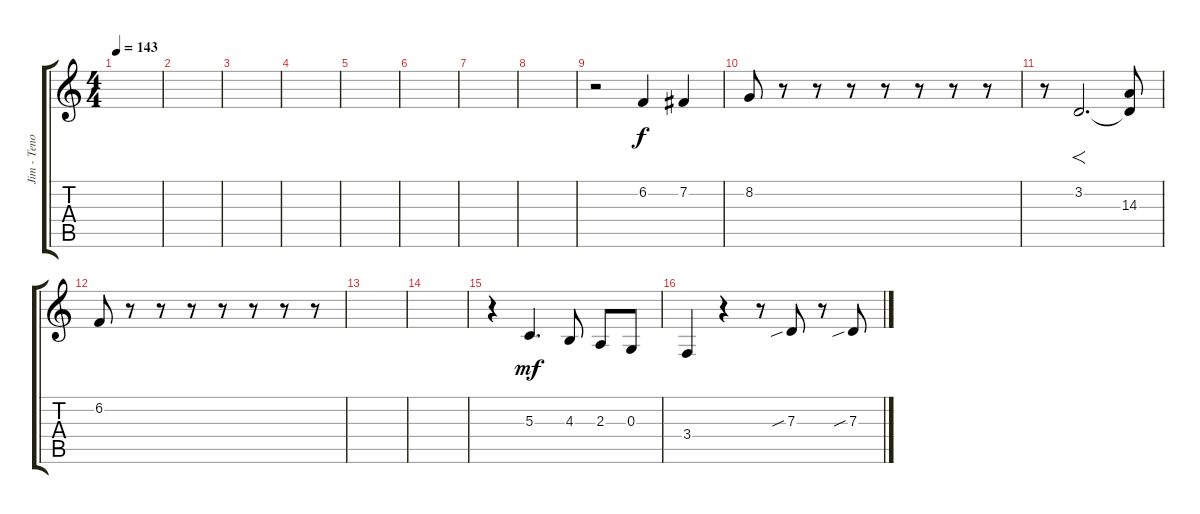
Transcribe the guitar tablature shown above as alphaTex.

\track ("Jim - Tenor Sax" "Jim - Teno") {instrument tenorsax}
\staff {score tabs}
\tuning (E4 B3 G3 D3 A2 E2) {hide}
\ts (4 4)
\tempo 143
\clef g2
\ks c
|
|
|
|
|
|
|
|
r.2 6.2.4 7.2.4 |
8.2.8 r.8 r.8 r.8 r.8 r.8 r.8 r.8 |
r.8 3.2.2{f d} (3.2{t} 14.3).8 |
6.2.8 r.8 r.8 r.8 r.8 r.8 r.8 r.8 |
|
|
r.4 5.3.4{d dy mf} 4.3.8 2.3.8 0.3.8 |
3.4.4 r.4 r.8 7.3{sib}.8 r.8 7.3{sib sl}.8
